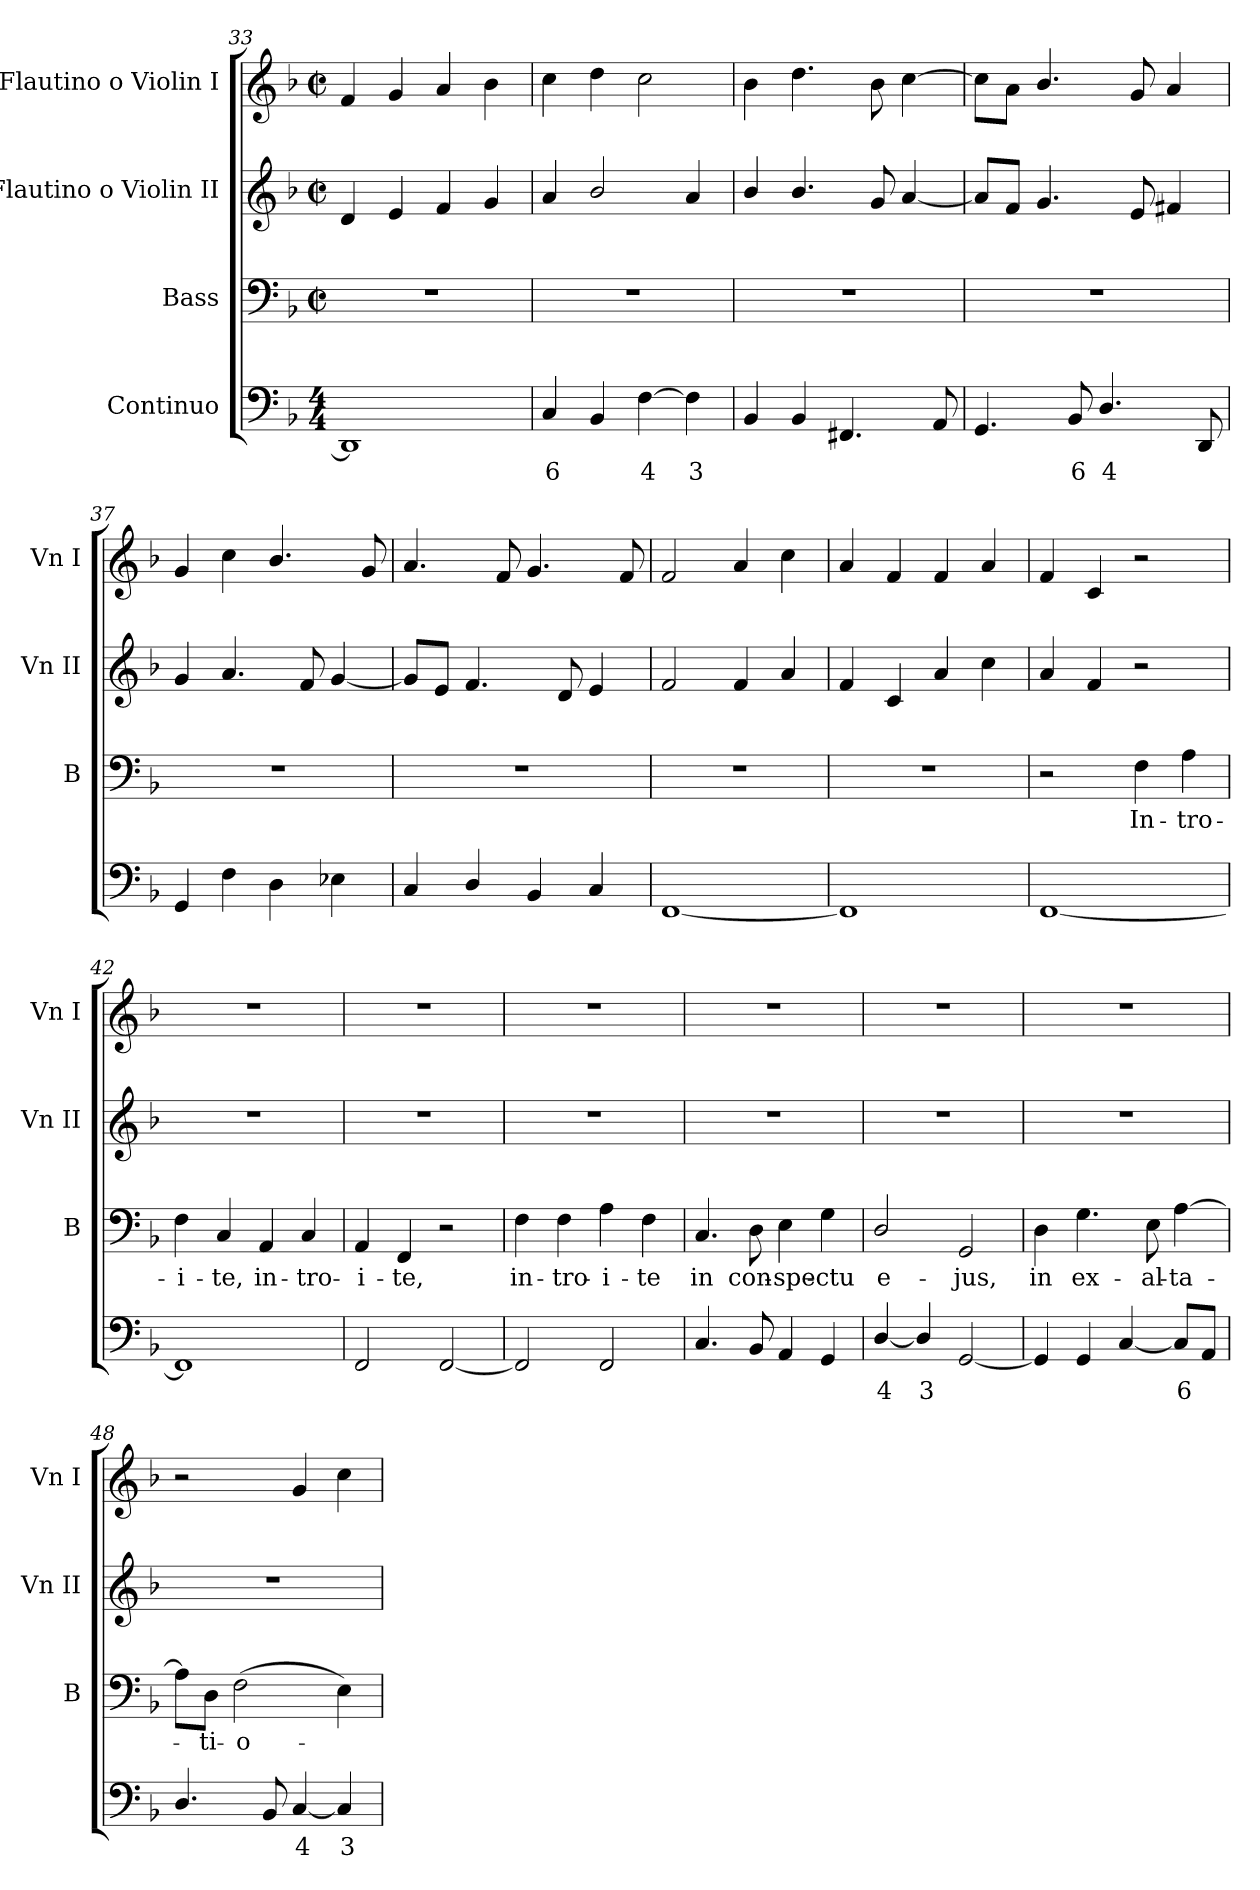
**kern	**text	**kern	**text	**kern	**kern
*part4	*part4	*part3	*part3	*part2	*part1
*staff4	*staff4	*staff3	*staff3	*staff2	*staff1
*I"Continuo	*	*I"Bass	*	*I"Flautino o Violin II	*I"Flautino o Violin I
*	*	*I'B	*	*I'Vn II	*I'Vn I
*clefF4	*	*clefF4	*	*clefG2	*clefG2
*k[b-]	*	*k[b-]	*	*k[b-]	*k[b-]
*F:	*	*F:	*	*F:	*F:
*M4/4	*	*M2/2	*	*M2/2	*M2/2
*	*	*met(c|)	*	*met(c|)	*met(c|)
=33	=33	=33	=33	=33	=33
1DD]	.	1r	.	4d	4f
.	.	.	.	4e	4g
.	.	.	.	4f	4a
.	.	.	.	4g	4b-
=34	=34	=34	=34	=34	=34
!	!LO:LY:b	!	!	!	!
4C	6	1r	.	4a	4cc
4BB-	.	.	.	2b-/	4dd
!	!LO:LY:b	!	!	!	!
[4F	4	.	.	.	2cc
!	!LO:LY:b	!	!	!	!
4F]	3	.	.	4a	.
=35	=35	=35	=35	=35	=35
4BB-	.	1r	.	4b-/	4b-
4BB-	.	.	.	4.b-/	4.dd
4.FF#X	.	.	.	.	.
.	.	.	.	8g	8b-
.	.	.	.	[4a	[4cc
8AA	.	.	.	.	.
=36	=36	=36	=36	=36	=36
4.GG	.	1r	.	8aL]	8ccL]
.	.	.	.	8fJ	8aJ
.	.	.	.	4.g	4.b-/
!	!LO:LY:b	!	!	!	!
8BB-	6	.	.	.	.
!	!LO:LY:b	!	!	!	!
4.D/	4	.	.	.	.
.	.	.	.	8e	8g
.	.	.	.	4f#X	4a
8DD	.	.	.	.	.
=37	=37	=37	=37	=37	=37
4GG	.	1r	.	4g	4g
4F	.	.	.	4.a	4cc
4D	.	.	.	.	4.b-/
.	.	.	.	8f	.
4E-X	.	.	.	[4g	.
.	.	.	.	.	8g
=38	=38	=38	=38	=38	=38
4C	.	1r	.	8gL]	4.a
.	.	.	.	8eJ	.
4D/	.	.	.	4.f	.
.	.	.	.	.	8f
4BB-	.	.	.	.	4.g
.	.	.	.	8d	.
4C	.	.	.	4e	.
.	.	.	.	.	8f
=39	=39	=39	=39	=39	=39
[1FF	.	1r	.	2f	2f
.	.	.	.	4f	4a
.	.	.	.	4a	4cc
!!LO:LB:g=z
=40	=40	=40	=40	=40	=40
1FF]	.	1r	.	4f	4a
.	.	.	.	4c	4f
.	.	.	.	4a	4f
.	.	.	.	4cc	4a
=41	=41	=41	=41	=41	=41
[1FF	.	2r	.	4a	4f
.	.	.	.	4f	4c
!	!	!	!LO:LY:b	!	!
.	.	4F	In-	2r	2r
!	!	!	!LO:LY:b	!	!
.	.	4A	-tro-	.	.
=42	=42	=42	=42	=42	=42
!	!	!	!LO:LY:b	!	!
1FF]	.	4F	-i-	1r	1r
!	!	!	!LO:LY:b	!	!
.	.	4C	-te,	.	.
!	!	!	!LO:LY:b	!	!
.	.	4AA	in-	.	.
!	!	!	!LO:LY:b	!	!
.	.	4C	-tro-	.	.
=43	=43	=43	=43	=43	=43
!	!	!	!LO:LY:b	!	!
2FF	.	4AA	-i-	1r	1r
!	!	!	!LO:LY:b	!	!
.	.	4FF	-te,	.	.
[2FF	.	2r	.	.	.
=44	=44	=44	=44	=44	=44
!	!	!	!LO:LY:b	!	!
2FF]	.	4F	in-	1r	1r
!	!	!	!LO:LY:b	!	!
.	.	4F	-tro-	.	.
!	!	!	!LO:LY:b	!	!
2FF	.	4A	-i-	.	.
!	!	!	!LO:LY:b	!	!
.	.	4F	-te	.	.
=45	=45	=45	=45	=45	=45
!	!	!	!LO:LY:b	!	!
4.C	.	4.C	in	1r	1r
!	!	!	!LO:LY:b	!	!
8BB-	.	8D	con-	.	.
!	!	!	!LO:LY:b	!	!
4AA	.	4E	-spe-	.	.
!	!	!	!LO:LY:b	!	!
4GG	.	4G	-ctu	.	.
=46	=46	=46	=46	=46	=46
!	!LO:LY:b	!	!LO:LY:b	!	!
[4D/	4	2D/	e-	1r	1r
!	!LO:LY:b	!	!	!	!
4D/]	3	.	.	.	.
!	!	!	!LO:LY:b	!	!
[2GG	.	2GG	-jus,	.	.
=47	=47	=47	=47	=47	=47
!	!	!	!LO:LY:b	!	!
4GG]	.	4D	in	1r	1r
!	!	!	!LO:LY:b	!	!
4GG	.	4.G	ex-	.	.
[4C	.	.	.	.	.
!	!	!	!LO:LY:b	!	!
.	.	8E	-al-	.	.
!	!LO:LY:b	!	!LO:LY:b	!	!
8CL]	6	[4A	-ta-	.	.
8AAJ	.	.	.	.	.
!!LO:LB:g=z
=48	=48	=48	=48	=48	=48
4.D/	.	8A\L]	.	1r	2r
!	!	!	!LO:LY:b	!	!
.	.	8D\J	ti-	.	.
!	!	!	!LO:LY:b	!	!
.	.	(>2F	-o-	.	.
8BB-	.	.	.	.	.
!	!LO:LY:b	!	!	!	!
[4C	4	.	.	.	4g
!	!LO:LY:b	!	!	!	!
4C]	3	4E)	.	.	[4cc
=	=	=	=	=	=
*-	*-	*-	*-	*-	*-
